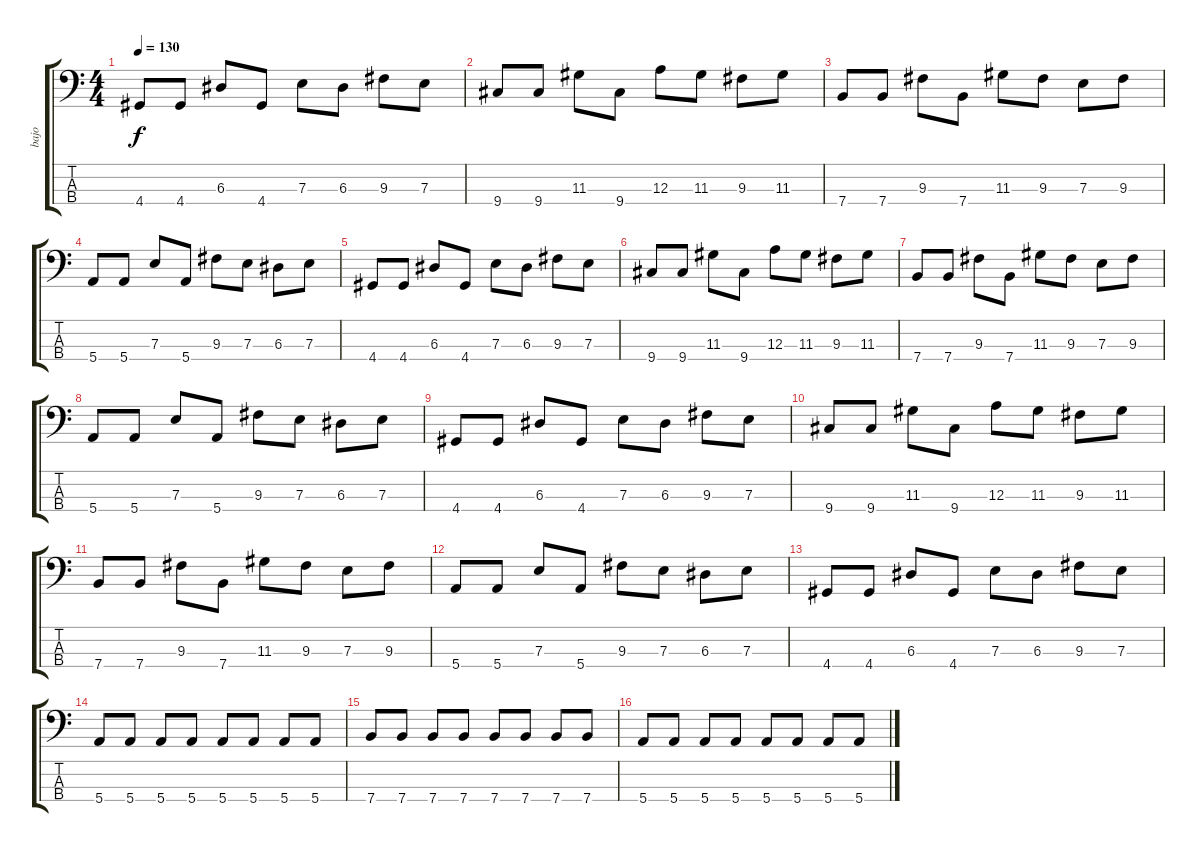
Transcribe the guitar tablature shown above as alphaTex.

\track ("bajo" "bajo") {instrument electricbassfinger}
\staff {score tabs}
\tuning (G2 D2 A1 E1) {hide}
\ts (4 4)
\tempo 130
\clef f4
\ks c
4.4.8{dy f} 4.4.8 6.3.8 4.4.8 7.3.8 6.3.8 9.3.8 7.3.8 |
9.4.8 9.4.8 11.3.8 9.4.8 12.3.8 11.3.8 9.3.8 11.3.8 |
7.4.8 7.4.8 9.3.8 7.4.8 11.3.8 9.3.8 7.3.8 9.3.8 |
5.4.8 5.4.8 7.3.8 5.4.8 9.3.8 7.3.8 6.3.8 7.3.8 |
4.4.8 4.4.8 6.3.8 4.4.8 7.3.8 6.3.8 9.3.8 7.3.8 |
9.4.8 9.4.8 11.3.8 9.4.8 12.3.8 11.3.8 9.3.8 11.3.8 |
7.4.8 7.4.8 9.3.8 7.4.8 11.3.8 9.3.8 7.3.8 9.3.8 |
5.4.8 5.4.8 7.3.8 5.4.8 9.3.8 7.3.8 6.3.8 7.3.8 |
4.4.8 4.4.8 6.3.8 4.4.8 7.3.8 6.3.8 9.3.8 7.3.8 |
9.4.8 9.4.8 11.3.8 9.4.8 12.3.8 11.3.8 9.3.8 11.3.8 |
7.4.8 7.4.8 9.3.8 7.4.8 11.3.8 9.3.8 7.3.8 9.3.8 |
5.4.8 5.4.8 7.3.8 5.4.8 9.3.8 7.3.8 6.3.8 7.3.8 |
4.4.8 4.4.8 6.3.8 4.4.8 7.3.8 6.3.8 9.3.8 7.3.8 |
5.4.8 5.4.8 5.4.8 5.4.8 5.4.8 5.4.8 5.4.8 5.4.8 |
7.4.8 7.4.8 7.4.8 7.4.8 7.4.8 7.4.8 7.4.8 7.4.8 |
5.4.8 5.4.8 5.4.8 5.4.8 5.4.8 5.4.8 5.4.8 5.4.8
